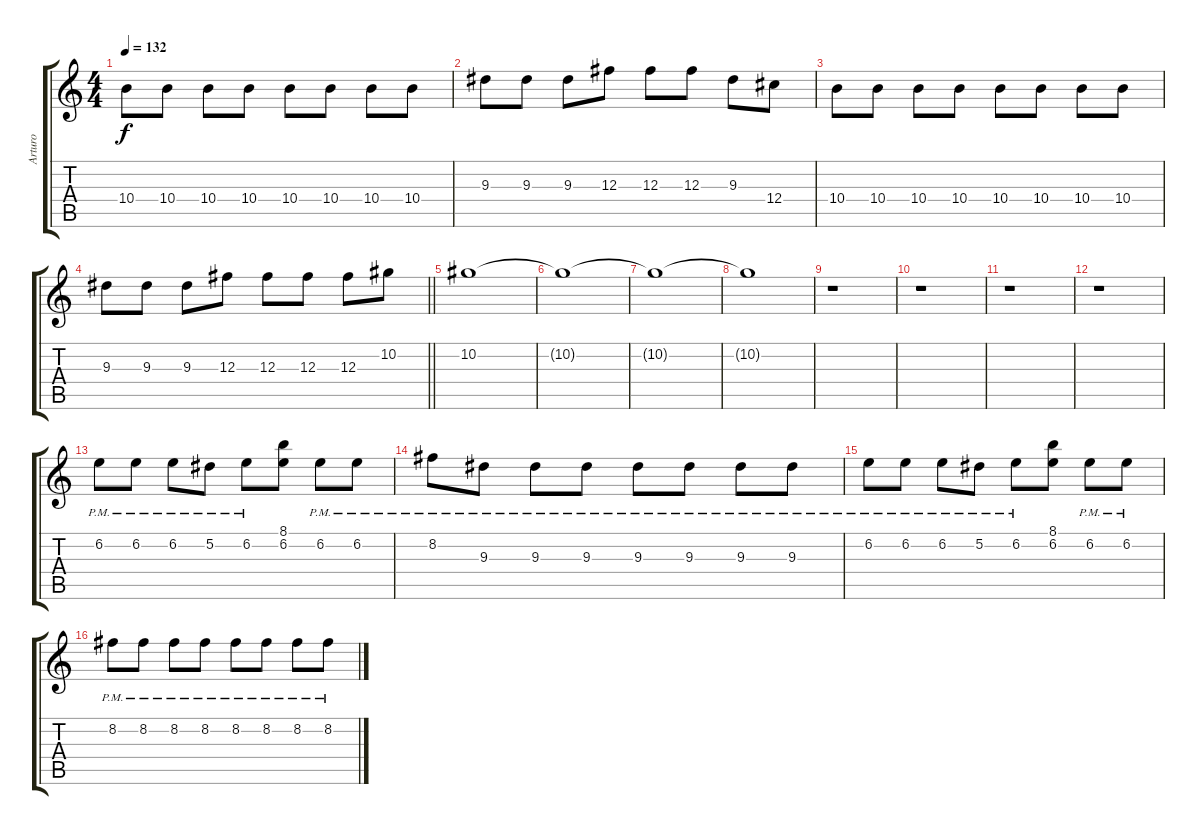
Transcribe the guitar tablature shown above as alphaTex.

\track ("Arturo" "Arturo") {instrument distortionguitar}
\staff {score tabs}
\tuning (Eb4 Bb3 Gb3 Db3 Ab2 Eb2) {hide}
\ts (4 4)
\tempo 132
\clef g2
\ks c
10.4.8{dy f} 10.4.8 10.4.8 10.4.8 10.4.8 10.4.8 10.4.8 10.4.8 |
9.3.8 9.3.8 9.3.8 12.3.8 12.3.8 12.3.8 9.3.8 12.4.8 |
10.4.8 10.4.8 10.4.8 10.4.8 10.4.8 10.4.8 10.4.8 10.4.8 |
\barLineRight lightlight
9.3.8 9.3.8 9.3.8 12.3.8 12.3.8 12.3.8 12.3.8 10.2.8 |
10.2.1{volume 0} |
10.2{t}.1 |
10.2{t}.1 |
10.2{t}.1 |
r.1 |
r.1 |
r.1 |
r.1 |
6.2{pm}.8{volume 14} 6.2{pm}.8 6.2{pm}.8 5.2{pm}.8 6.2{pm}.8 (8.1 6.2).8 6.2{pm}.8 6.2{pm}.8 |
8.2{pm}.8 9.3{pm}.8 9.3{pm}.8 9.3{pm}.8 9.3{pm}.8 9.3{pm}.8 9.3{pm}.8 9.3{pm}.8 |
6.2{pm}.8 6.2{pm}.8 6.2{pm}.8 5.2{pm}.8 6.2{pm}.8 (8.1 6.2).8 6.2{pm}.8 6.2{pm}.8 |
8.2{pm}.8 8.2{pm}.8 8.2{pm}.8 8.2{pm}.8 8.2{pm}.8 8.2{pm}.8 8.2{pm}.8 8.2{pm}.8
